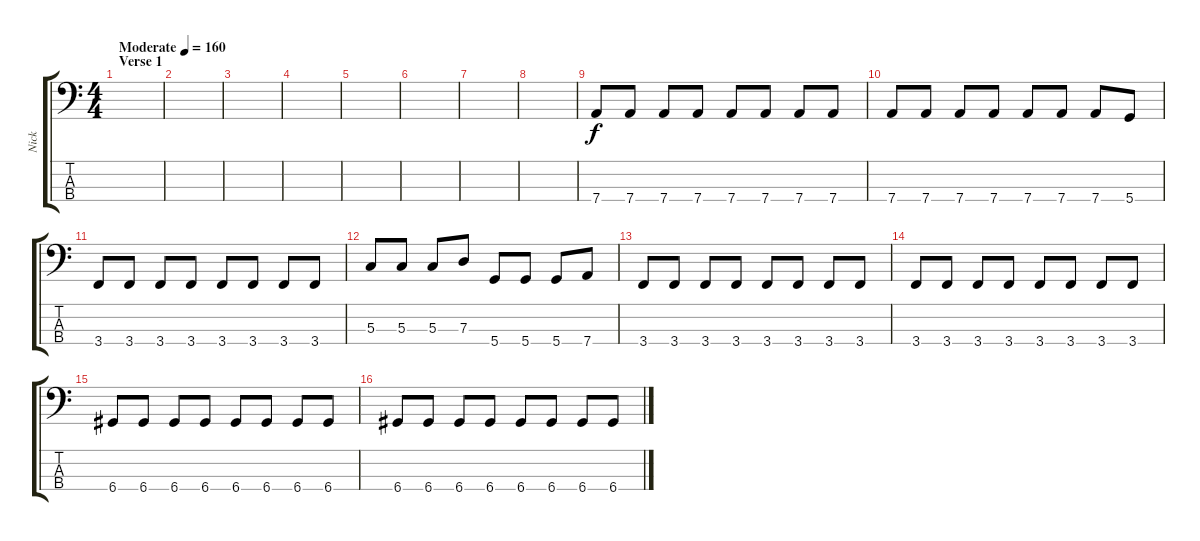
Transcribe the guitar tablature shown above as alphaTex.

\track ("Nick" "Nick") {instrument electricbassfinger}
\staff {score tabs}
\tuning (F2 C2 G1 D1) {hide}
\ts (4 4)
\section ("" "Verse 1")
\tempo (160 "Moderate")
\clef f4
\ks c
|
|
|
|
|
|
|
|
7.4.8 7.4.8 7.4.8 7.4.8 7.4.8 7.4.8 7.4.8 7.4.8 |
7.4.8 7.4.8 7.4.8 7.4.8 7.4.8 7.4.8 7.4.8 5.4.8 |
3.4.8 3.4.8 3.4.8 3.4.8 3.4.8 3.4.8 3.4.8 3.4.8 |
5.3.8 5.3.8 5.3.8 7.3.8 5.4.8 5.4.8 5.4.8 7.4.8 |
3.4.8 3.4.8 3.4.8 3.4.8 3.4.8 3.4.8 3.4.8 3.4.8 |
3.4.8 3.4.8 3.4.8 3.4.8 3.4.8 3.4.8 3.4.8 3.4.8 |
6.4.8 6.4.8 6.4.8 6.4.8 6.4.8 6.4.8 6.4.8 6.4.8 |
6.4.8 6.4.8 6.4.8 6.4.8 6.4.8 6.4.8 6.4.8 6.4.8
